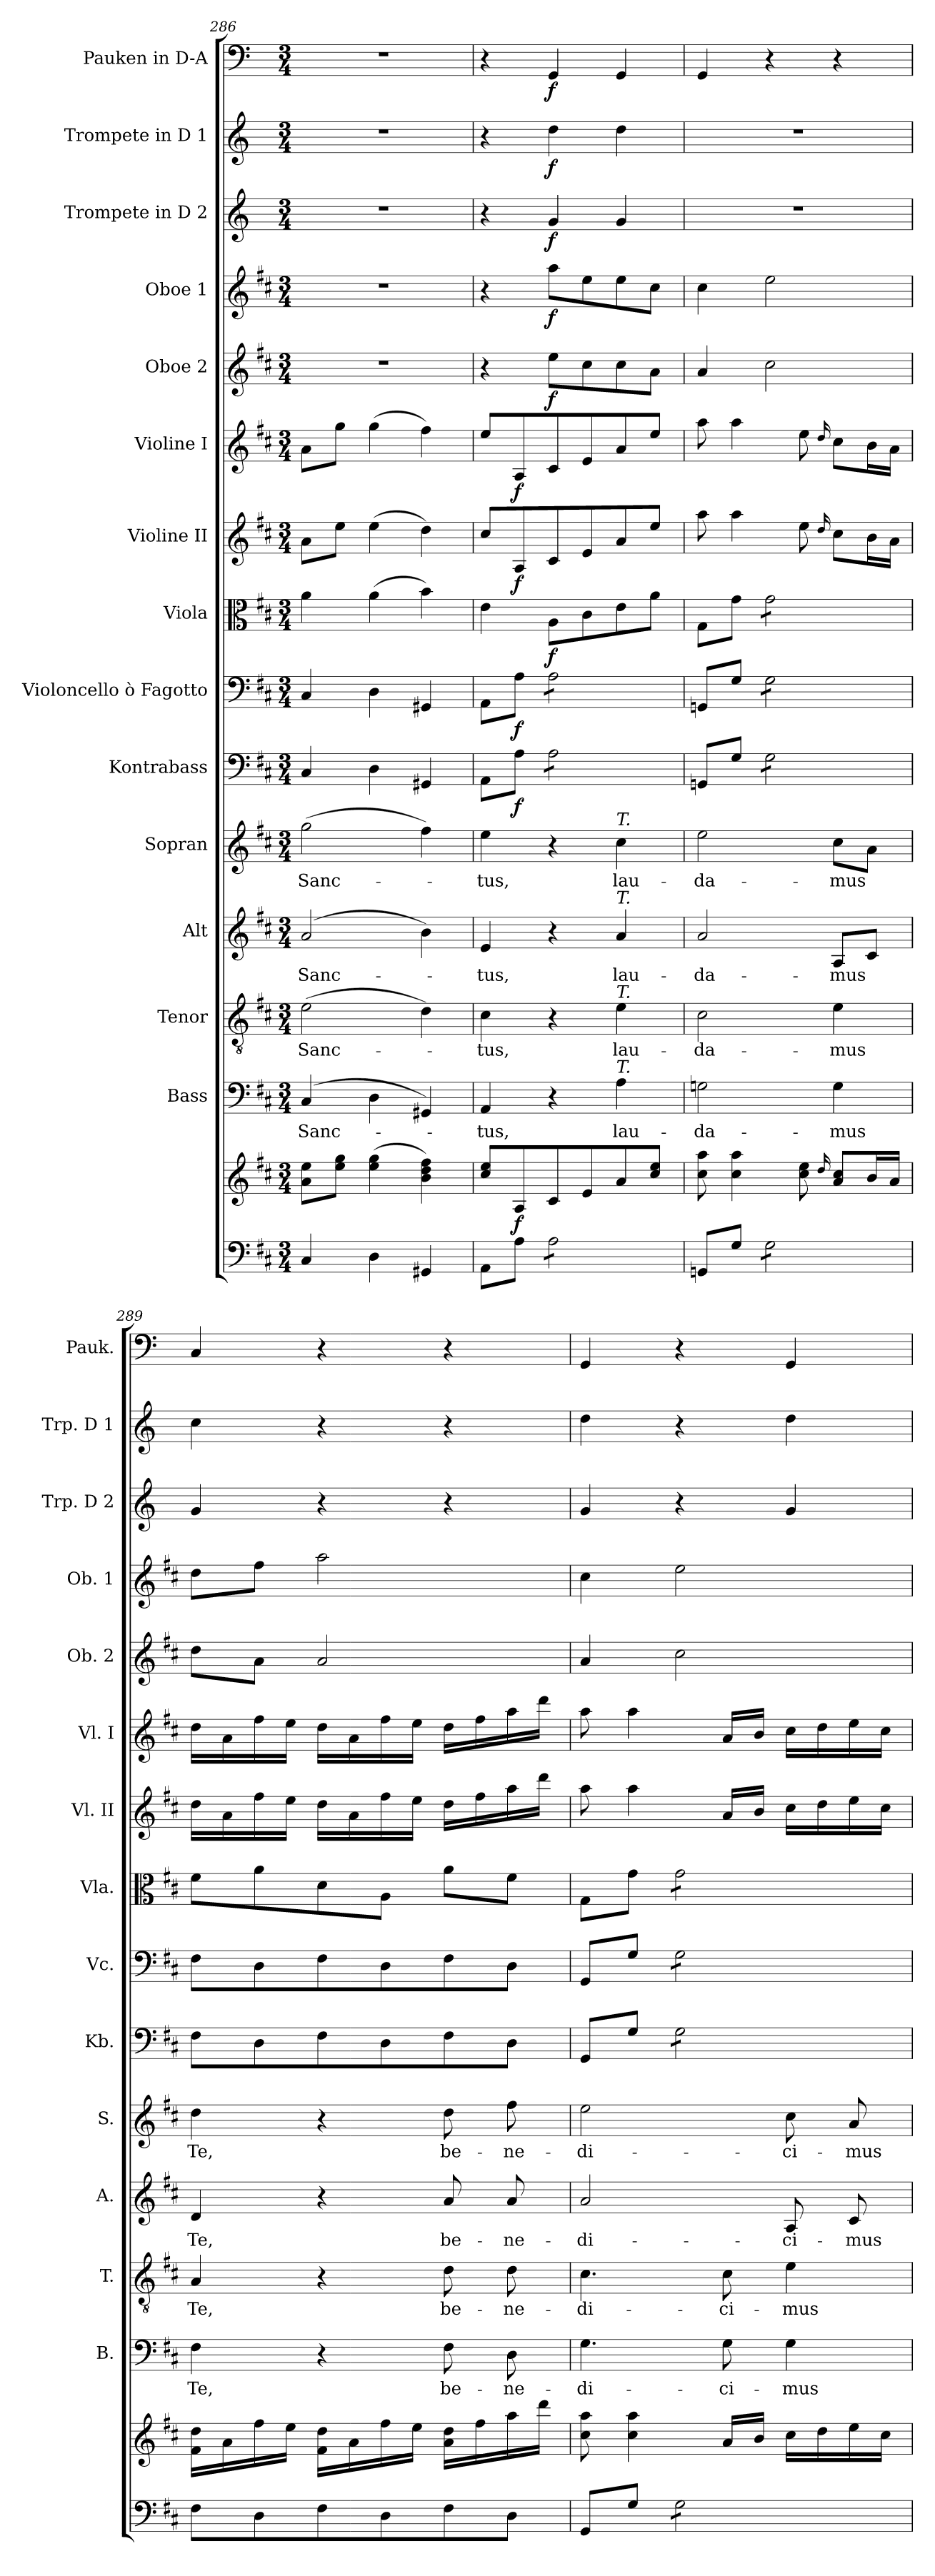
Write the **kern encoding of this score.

**kern	**kern	**dynam	**kern	**text	**kern	**text	**kern	**text	**kern	**text	**kern	**dynam	**kern	**dynam	**kern	**dynam	**kern	**dynam	**kern	**dynam	**kern	**dynam	**kern	**dynam	**kern	**dynam	**kern	**dynam	**kern	**dynam
*part15	*part15	*part15	*part14	*part14	*part13	*part13	*part12	*part12	*part11	*part11	*part10	*part10	*part9	*part9	*part8	*part8	*part7	*part7	*part6	*part6	*part5	*part5	*part4	*part4	*part3	*part3	*part2	*part2	*part1	*part1
*staff16	*staff15	*staff15/16	*staff14	*staff14	*staff13	*staff13	*staff12	*staff12	*staff11	*staff11	*staff10	*staff10	*staff9	*staff9	*staff8	*staff8	*staff7	*staff7	*staff6	*staff6	*staff5	*staff5	*staff4	*staff4	*staff3	*staff3	*staff2	*staff2	*staff1	*staff1
*	*	*	*I"Bass	*	*I"Tenor	*	*I"Alt	*	*I"Sopran	*	*I"Kontrabass	*	*I"Violoncello ò Fagotto	*	*I"Viola	*	*I"Violine II	*	*I"Violine I	*	*I"Oboe 2	*	*I"Oboe 1	*	*I"Trompete in D 2	*	*I"Trompete in D 1	*	*I"Pauken in D-A	*
*	*	*	*I'B.	*	*I'T.	*	*I'A.	*	*I'S.	*	*I'Kb.	*	*I'Vc.	*	*I'Vla.	*	*I'Vl. II	*	*I'Vl. I	*	*I'Ob. 2	*	*I'Ob. 1	*	*I'Trp. D 2	*	*I'Trp. D 1	*	*I'Pauk.	*
*clefF4	*clefG2	*	*clefF4	*	*clefGv2	*	*clefG2	*	*clefG2	*	*clefF4	*	*clefF4	*	*clefC3	*	*clefG2	*	*clefG2	*	*clefG2	*	*clefG2	*	*clefG2	*	*clefG2	*	*clefF4	*
*	*	*	*	*	*	*	*	*	*	*	*ITrd7c12	*	*	*	*	*	*	*	*	*	*	*	*	*	*ITrd-1c-2	*	*ITrd-1c-2	*	*ITrd-1c-2	*
*k[f#c#]	*k[f#c#]	*	*k[f#c#]	*	*k[f#c#]	*	*k[f#c#]	*	*k[f#c#]	*	*k[f#c#]	*	*k[f#c#]	*	*k[f#c#]	*	*k[f#c#]	*	*k[f#c#]	*	*k[f#c#]	*	*k[f#c#]	*	*k[f#c#]	*	*k[f#c#]	*	*k[f#c#]	*
*D:	*D:	*	*D:	*	*D:	*	*D:	*	*D:	*	*D:	*	*D:	*	*D:	*	*D:	*	*D:	*	*D:	*	*D:	*	*D:	*	*D:	*	*D:	*
*M3/4	*M3/4	*	*M3/4	*	*M3/4	*	*M3/4	*	*M3/4	*	*M3/4	*	*M3/4	*	*M3/4	*	*M3/4	*	*M3/4	*	*M3/4	*	*M3/4	*	*M3/4	*	*M3/4	*	*M3/4	*
=286	=286	=286	=286	=286	=286	=286	=286	=286	=286	=286	=286	=286	=286	=286	=286	=286	=286	=286	=286	=286	=286	=286	=286	=286	=286	=286	=286	=286	=286	=286
!	!	!	!	!LO:LY:b	!	!LO:LY:b	!	!LO:LY:b	!	!LO:LY:b	!	!	!	!	!	!	!	!	!	!	!	!	!	!	!	!	!	!	!	!
4C#/	8a\ 8ee\L	.	(4C#/	Sanc-	(>2e\	Sanc-	(2a/	Sanc-	(>2gg\	Sanc-	4CC#/	.	4C#/	.	4a\	.	8a\L	.	8a\L	.	2.r	.	2.r	.	2.r	.	2.r	.	2.r	.
.	8ee\ 8gg\J	.	.	.	.	.	.	.	.	.	.	.	.	.	.	.	8ee\J	.	8gg\J	.	.	.	.	.	.	.	.	.	.	.
4D\	(>4ee\ 4gg\	.	4D\	.	.	.	.	.	.	.	4DD\	.	4D\	.	(>4a\	.	(>4ee\	.	(>4gg\	.	.	.	.	.	.	.	.	.	.	.
4GG#X/	4b\ 4dd\ 4ff#\)	.	4GG#X/)	.	4d\)	.	4b\)	.	4ff#\)	.	4GGG#X/	.	4GG#X/	.	4b\)	.	4dd\)	.	4ff#\)	.	.	.	.	.	.	.	.	.	.	.
!!LO:PB:g=z
=287	=287	=287	=287	=287	=287	=287	=287	=287	=287	=287	=287	=287	=287	=287	=287	=287	=287	=287	=287	=287	=287	=287	=287	=287	=287	=287	=287	=287	=287	=287
!	!	!	!	!LO:LY:b	!	!LO:LY:b	!	!LO:LY:b	!	!LO:LY:b	!	!	!	!	!	!	!	!	!	!	!	!	!	!	!	!	!	!	!	!
8AA\L	8cc#/ 8ee/L	.	4AA/	-tus,	4c#\	-tus,	4e/	-tus,	4ee\	-tus,	8AAA\L	.	8AA\L	.	4e\	.	8cc#/L	.	8ee/L	.	4r	.	4r	.	4r	.	4r	.	4r	.
!	!	!LO:DY:a=2	!	!	!	!	!	!	!	!	!	!LO:DY:b	!	!LO:DY:b	!	!	!	!LO:DY:b	!	!LO:DY:b	!	!	!	!	!	!	!	!	!	!
8A\J	8A/	f	.	.	.	.	.	.	.	.	8AA\J	f	8A\J	f	.	.	8A/	f	8A/	f	.	.	.	.	.	.	.	.	.	.
!	!	!	!	!	!	!	!	!	!	!	!	!	!	!	!	!LO:DY:b	!	!	!	!	!	!LO:DY:b	!	!LO:DY:b	!	!LO:DY:b	!	!LO:DY:b	!	!LO:DY:b
*tremolo	*	*	*	*	*	*	*	*	*	*	*	*	*	*	*	*	*	*	*	*	*	*	*	*	*	*	*	*	*	*
*	*	*	*	*	*	*	*	*	*	*	*tremolo	*	*	*	*	*	*	*	*	*	*	*	*	*	*	*	*	*	*	*
*	*	*	*	*	*	*	*	*	*	*	*	*	*tremolo	*	*	*	*	*	*	*	*	*	*	*	*	*	*	*	*	*
8A\L	8c#/	.	4r	.	4r	.	4r	.	4r	.	8AA\L	.	8A\L	.	8A\L	f	8c#/	.	8c#/	.	8ee\L	f	8aa\L	f	4a/	f	4ee\	f	4AA/	f
8A\	8e/	.	.	.	.	.	.	.	.	.	8AA\	.	8A\	.	8c#\	.	8e/	.	8e/	.	8cc#\	.	8ee\	.	.	.	.	.	.	.
!	!	!	!	!	!	!	!	!	!LO:TX:a:i:t=T.	!	!	!	!	!	!	!	!	!	!	!	!	!	!	!	!	!	!	!	!	!
!	!	!	!	!	!	!	!LO:TX:a:i:t=T.	!	!	!	!	!	!	!	!	!	!	!	!	!	!	!	!	!	!	!	!	!	!	!
!	!	!	!	!	!LO:TX:a:i:t=T.	!	!	!	!	!	!	!	!	!	!	!	!	!	!	!	!	!	!	!	!	!	!	!	!	!
!	!	!	!LO:TX:a:i:t=T.	!	!	!	!	!	!	!	!	!	!	!	!	!	!	!	!	!	!	!	!	!	!	!	!	!	!	!
!	!	!	!	!LO:LY:b	!	!LO:LY:b	!	!LO:LY:b	!	!LO:LY:b	!	!	!	!	!	!	!	!	!	!	!	!	!	!	!	!	!	!	!	!
8A\	8a/	.	4A\	lau-	4e\	lau-	4a/	lau-	4cc#\	lau-	8AA\	.	8A\	.	8e\	.	8a/	.	8a/	.	8cc#\	.	8ee\	.	4a/	.	4ee\	.	4AA/	.
8A\J	8cc#/ 8ee/J	.	.	.	.	.	.	.	.	.	8AA\J	.	8A\J	.	8a\J	.	8ee/J	.	8ee/J	.	8a\J	.	8cc#\J	.	.	.	.	.	.	.
*	*	*	*	*	*	*	*	*	*	*	*	*	*Xtremolo	*	*	*	*	*	*	*	*	*	*	*	*	*	*	*	*	*
*	*	*	*	*	*	*	*	*	*	*	*Xtremolo	*	*	*	*	*	*	*	*	*	*	*	*	*	*	*	*	*	*	*
*Xtremolo	*	*	*	*	*	*	*	*	*	*	*	*	*	*	*	*	*	*	*	*	*	*	*	*	*	*	*	*	*	*
=288	=288	=288	=288	=288	=288	=288	=288	=288	=288	=288	=288	=288	=288	=288	=288	=288	=288	=288	=288	=288	=288	=288	=288	=288	=288	=288	=288	=288	=288	=288
!	!	!	!	!LO:LY:b	!	!LO:LY:b	!	!LO:LY:b	!	!LO:LY:b	!	!	!	!	!	!	!	!	!	!	!	!	!	!	!	!	!	!	!	!
8GGn/L	8cc#\ 8aa\	.	2Gn\	-da-	2c#\	-da-	2a/	-da-	2ee\	-da-	8GGGn/L	.	8GGn/L	.	8G\L	.	8aa\	.	8aa\	.	4a/	.	4cc#\	.	2.r	.	2.r	.	4AA/	.
8G/J	4cc#\ 4aa\	.	.	.	.	.	.	.	.	.	8GG/J	.	8G/J	.	8g\J	.	4aa\	.	4aa\	.	.	.	.	.	.	.	.	.	.	.
*tremolo	*	*	*	*	*	*	*	*	*	*	*	*	*	*	*	*	*	*	*	*	*	*	*	*	*	*	*	*	*	*
*	*	*	*	*	*	*	*	*	*	*	*tremolo	*	*	*	*	*	*	*	*	*	*	*	*	*	*	*	*	*	*	*
*	*	*	*	*	*	*	*	*	*	*	*	*	*tremolo	*	*	*	*	*	*	*	*	*	*	*	*	*	*	*	*	*
*	*	*	*	*	*	*	*	*	*	*	*	*	*	*	*tremolo	*	*	*	*	*	*	*	*	*	*	*	*	*	*	*
8G\L	.	.	.	.	.	.	.	.	.	.	8GG\L	.	8G\L	.	8g\L	.	.	.	.	.	2cc#\	.	2ee\	.	.	.	.	.	4r	.
8G\	8cc#\ 8ee\	.	.	.	.	.	.	.	.	.	8GG\	.	8G\	.	8g\	.	8ee\	.	8ee\	.	.	.	.	.	.	.	.	.	.	.
.	16qqdd/	.	.	.	.	.	.	.	.	.	.	.	.	.	.	.	16qqdd/	.	16qqdd/	.	.	.	.	.	.	.	.	.	.	.
!	!	!	!	!LO:LY:b	!	!LO:LY:b	!	!LO:LY:b	!	!LO:LY:b	!	!	!	!	!	!	!	!	!	!	!	!	!	!	!	!	!	!	!	!
8G\	8a/ 8cc#/L	.	4G\	-mus	4e\	-mus	8A/L	-mus	8cc#\L	-mus	8GG\	.	8G\	.	8g\	.	8cc#\L	.	8cc#\L	.	.	.	.	.	.	.	.	.	4r	.
8G\J	16b/L	.	.	.	.	.	8c#/J	.	8a\J	.	8GG\J	.	8G\J	.	8g\J	.	16b\L	.	16b\L	.	.	.	.	.	.	.	.	.	.	.
*	*	*	*	*	*	*	*	*	*	*	*	*	*	*	*Xtremolo	*	*	*	*	*	*	*	*	*	*	*	*	*	*	*
*	*	*	*	*	*	*	*	*	*	*	*	*	*Xtremolo	*	*	*	*	*	*	*	*	*	*	*	*	*	*	*	*	*
*	*	*	*	*	*	*	*	*	*	*	*Xtremolo	*	*	*	*	*	*	*	*	*	*	*	*	*	*	*	*	*	*	*
*Xtremolo	*	*	*	*	*	*	*	*	*	*	*	*	*	*	*	*	*	*	*	*	*	*	*	*	*	*	*	*	*	*
.	16a/JJ	.	.	.	.	.	.	.	.	.	.	.	.	.	.	.	16a\JJ	.	16a\JJ	.	.	.	.	.	.	.	.	.	.	.
=289	=289	=289	=289	=289	=289	=289	=289	=289	=289	=289	=289	=289	=289	=289	=289	=289	=289	=289	=289	=289	=289	=289	=289	=289	=289	=289	=289	=289	=289	=289
!	!	!	!	!LO:LY:b	!	!LO:LY:b	!	!LO:LY:b	!	!LO:LY:b	!	!	!	!	!	!	!	!	!	!	!	!	!	!	!	!	!	!	!	!
8F#\L	16f#\ 16dd\LL	.	4F#\	Te,	4A/	Te,	4d/	Te,	4dd\	Te,	8FF#\L	.	8F#\L	.	8f#\L	.	16dd\LL	.	16dd\LL	.	8dd\L	.	8dd\L	.	4a/	.	4dd\	.	4D/	.
.	16a\	.	.	.	.	.	.	.	.	.	.	.	.	.	.	.	16a\	.	16a\	.	.	.	.	.	.	.	.	.	.	.
8D\	16ff#\	.	.	.	.	.	.	.	.	.	8DD\	.	8D\	.	8a\	.	16ff#\	.	16ff#\	.	8a\J	.	8ff#\J	.	.	.	.	.	.	.
.	16ee\JJ	.	.	.	.	.	.	.	.	.	.	.	.	.	.	.	16ee\JJ	.	16ee\JJ	.	.	.	.	.	.	.	.	.	.	.
8F#\	16f#\ 16dd\LL	.	4r	.	4r	.	4r	.	4r	.	8FF#\	.	8F#\	.	8d\	.	16dd\LL	.	16dd\LL	.	2a/	.	2aa\	.	4r	.	4r	.	4r	.
.	16a\	.	.	.	.	.	.	.	.	.	.	.	.	.	.	.	16a\	.	16a\	.	.	.	.	.	.	.	.	.	.	.
8D\	16ff#\	.	.	.	.	.	.	.	.	.	8DD\	.	8D\	.	8A\J	.	16ff#\	.	16ff#\	.	.	.	.	.	.	.	.	.	.	.
.	16ee\JJ	.	.	.	.	.	.	.	.	.	.	.	.	.	.	.	16ee\JJ	.	16ee\JJ	.	.	.	.	.	.	.	.	.	.	.
!	!	!	!	!LO:LY:b	!	!LO:LY:b	!	!LO:LY:b	!	!LO:LY:b	!	!	!	!	!	!	!	!	!	!	!	!	!	!	!	!	!	!	!	!
8F#\	16a\ 16dd\LL	.	8F#\	be-	8d\	be-	8a/	be-	8dd\	be-	8FF#\	.	8F#\	.	8a\L	.	16dd\LL	.	16dd\LL	.	.	.	.	.	4r	.	4r	.	4r	.
.	16ff#\	.	.	.	.	.	.	.	.	.	.	.	.	.	.	.	16ff#\	.	16ff#\	.	.	.	.	.	.	.	.	.	.	.
!	!	!	!	!LO:LY:b	!	!LO:LY:b	!	!LO:LY:b	!	!LO:LY:b	!	!	!	!	!	!	!	!	!	!	!	!	!	!	!	!	!	!	!	!
8D\J	16aa\	.	8D\	-ne-	8d\	-ne-	8a/	-ne-	8ff#\	-ne-	8DD\J	.	8D\J	.	8f#\J	.	16aa\	.	16aa\	.	.	.	.	.	.	.	.	.	.	.
.	16ddd\JJ	.	.	.	.	.	.	.	.	.	.	.	.	.	.	.	16ddd\JJ	.	16ddd\JJ	.	.	.	.	.	.	.	.	.	.	.
=290	=290	=290	=290	=290	=290	=290	=290	=290	=290	=290	=290	=290	=290	=290	=290	=290	=290	=290	=290	=290	=290	=290	=290	=290	=290	=290	=290	=290	=290	=290
!	!	!	!	!LO:LY:b	!	!LO:LY:b	!	!LO:LY:b	!	!LO:LY:b	!	!	!	!	!	!	!	!	!	!	!	!	!	!	!	!	!	!	!	!
8GG/L	8cc#\ 8aa\	.	4.G\	-di-	4.c#\	-di-	2a/	-di-	2ee\	-di-	8GGG/L	.	8GG/L	.	8G\L	.	8aa\	.	8aa\	.	4a/	.	4cc#\	.	4a/	.	4ee\	.	4AA/	.
8G/J	4cc#\ 4aa\	.	.	.	.	.	.	.	.	.	8GG/J	.	8G/J	.	8g\J	.	4aa\	.	4aa\	.	.	.	.	.	.	.	.	.	.	.
*tremolo	*	*	*	*	*	*	*	*	*	*	*	*	*	*	*	*	*	*	*	*	*	*	*	*	*	*	*	*	*	*
*	*	*	*	*	*	*	*	*	*	*	*tremolo	*	*	*	*	*	*	*	*	*	*	*	*	*	*	*	*	*	*	*
*	*	*	*	*	*	*	*	*	*	*	*	*	*tremolo	*	*	*	*	*	*	*	*	*	*	*	*	*	*	*	*	*
*	*	*	*	*	*	*	*	*	*	*	*	*	*	*	*tremolo	*	*	*	*	*	*	*	*	*	*	*	*	*	*	*
8G\L	.	.	.	.	.	.	.	.	.	.	8GG\L	.	8G\L	.	8g\L	.	.	.	.	.	2cc#\	.	2ee\	.	4r	.	4r	.	4r	.
!	!	!	!	!LO:LY:b	!	!LO:LY:b	!	!	!	!	!	!	!	!	!	!	!	!	!	!	!	!	!	!	!	!	!	!	!	!
8G\	16a/LL	.	8G\	-ci-	8c#\	-ci-	.	.	.	.	8GG\	.	8G\	.	8g\	.	16a/LL	.	16a/LL	.	.	.	.	.	.	.	.	.	.	.
.	16b/JJ	.	.	.	.	.	.	.	.	.	.	.	.	.	.	.	16b/JJ	.	16b/JJ	.	.	.	.	.	.	.	.	.	.	.
!	!	!	!	!LO:LY:b	!	!LO:LY:b	!	!LO:LY:b	!	!LO:LY:b	!	!	!	!	!	!	!	!	!	!	!	!	!	!	!	!	!	!	!	!
8G\	16cc#\LL	.	4G\	-mus	4e\	-mus	8A/	-ci-	8cc#\	-ci-	8GG\	.	8G\	.	8g\	.	16cc#\LL	.	16cc#\LL	.	.	.	.	.	4a/	.	4ee\	.	4AA/	.
.	16dd\	.	.	.	.	.	.	.	.	.	.	.	.	.	.	.	16dd\	.	16dd\	.	.	.	.	.	.	.	.	.	.	.
!	!	!	!	!	!	!	!	!LO:LY:b	!	!LO:LY:b	!	!	!	!	!	!	!	!	!	!	!	!	!	!	!	!	!	!	!	!
8G\J	16ee\	.	.	.	.	.	8c#/	-mus	8a/	-mus	8GG\J	.	8G\J	.	8g\J	.	16ee\	.	16ee\	.	.	.	.	.	.	.	.	.	.	.
*	*	*	*	*	*	*	*	*	*	*	*	*	*	*	*Xtremolo	*	*	*	*	*	*	*	*	*	*	*	*	*	*	*
*	*	*	*	*	*	*	*	*	*	*	*	*	*Xtremolo	*	*	*	*	*	*	*	*	*	*	*	*	*	*	*	*	*
*	*	*	*	*	*	*	*	*	*	*	*Xtremolo	*	*	*	*	*	*	*	*	*	*	*	*	*	*	*	*	*	*	*
*Xtremolo	*	*	*	*	*	*	*	*	*	*	*	*	*	*	*	*	*	*	*	*	*	*	*	*	*	*	*	*	*	*
.	16cc#\JJ	.	.	.	.	.	.	.	.	.	.	.	.	.	.	.	16cc#\JJ	.	16cc#\JJ	.	.	.	.	.	.	.	.	.	.	.
=	=	=	=	=	=	=	=	=	=	=	=	=	=	=	=	=	=	=	=	=	=	=	=	=	=	=	=	=	=	=
*-	*-	*-	*-	*-	*-	*-	*-	*-	*-	*-	*-	*-	*-	*-	*-	*-	*-	*-	*-	*-	*-	*-	*-	*-	*-	*-	*-	*-	*-	*-
